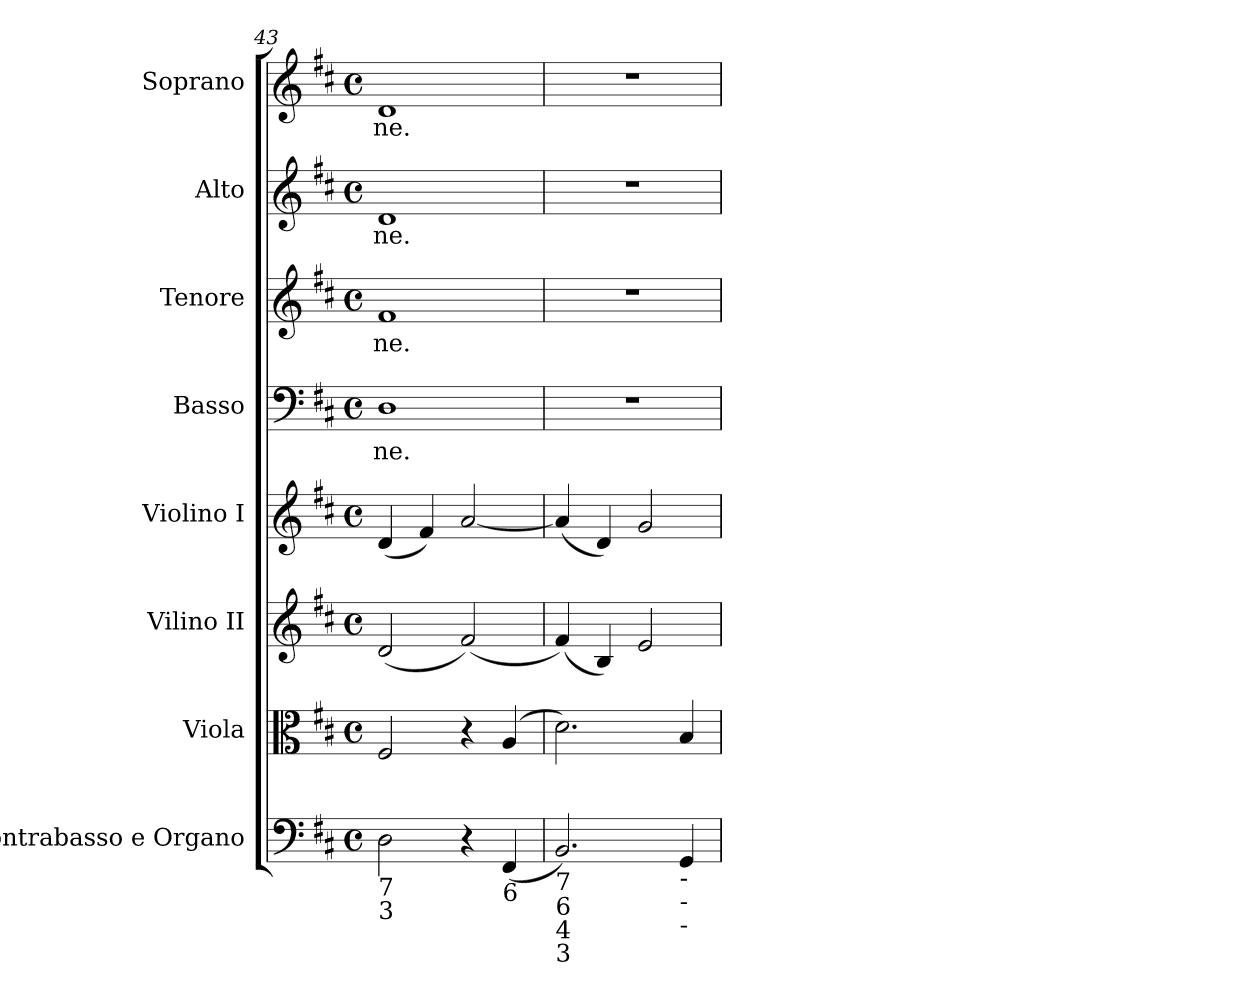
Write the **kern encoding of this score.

**kern	**kern	**kern	**kern	**kern	**text	**kern	**text	**kern	**text	**kern	**text
*part8	*part7	*part6	*part5	*part4	*part4	*part3	*part3	*part2	*part2	*part1	*part1
*staff8	*staff7	*staff6	*staff5	*staff4	*staff4	*staff3	*staff3	*staff2	*staff2	*staff1	*staff1
*I"Contrabasso e Organo	*I"Viola	*I"Vilino II	*I"Violino I	*I"Basso	*	*I"Tenore	*	*I"Alto	*	*I"Soprano	*
*I'Cb. e Org.	*I'Vla.	*I'Vl. II	*I'Vl. I	*I'B	*	*I'T	*	*I'A	*	*I'S	*
*clefF4	*clefC3	*clefG2	*clefG2	*clefF4	*	*clefG2	*	*clefG2	*	*clefG2	*
*k[f#c#]	*k[f#c#]	*k[f#c#]	*k[f#c#]	*k[f#c#]	*	*k[f#c#]	*	*k[f#c#]	*	*k[f#c#]	*
*D:	*D:	*D:	*D:	*D:	*	*D:	*	*D:	*	*D:	*
*M4/4	*M4/4	*M4/4	*M4/4	*M4/4	*	*M4/4	*	*M4/4	*	*M4/4	*
*met(c)	*met(c)	*met(c)	*met(c)	*met(c)	*	*met(c)	*	*met(c)	*	*met(c)	*
=43	=43	=43	=43	=43	=43	=43	=43	=43	=43	=43	=43
!LO:TX:b:t=7\n3	!	!	!	!	!	!	!	!	!	!	!
!	!	!	!	!	!LO:LY:b	!	!LO:LY:b	!	!LO:LY:b	!	!LO:LY:b
2D\	2F#/	(<2d/	(<4d/	1D	ne.	1f#	ne.	1d	ne.	1d	ne.
.	.	.	4f#/)	.	.	.	.	.	.	.	.
4r	4r	(<2f#/)	[2a/	.	.	.	.	.	.	.	.
!LO:TX:b:t=6	!	!	!	!	!	!	!	!	!	!	!
(<4FF#/	(4A/	.	.	.	.	.	.	.	.	.	.
=44	=44	=44	=44	=44	=44	=44	=44	=44	=44	=44	=44
!LO:TX:b:t=7	!	!	!	!	!	!	!	!	!	!	!
!LO:TX:b:t=6\n4\n3	!	!	!	!	!	!	!	!	!	!	!
2.BB/)	2.d\)	(<4f#/)	(<4a/]	1r	.	1r	.	1r	.	1r	.
.	.	4B/)	4d/)	.	.	.	.	.	.	.	.
.	.	2e/	2g/	.	.	.	.	.	.	.	.
!LO:TX:b:t=-\n-\n-	!	!	!	!	!	!	!	!	!	!	!
4GG/	4B/	.	.	.	.	.	.	.	.	.	.
=	=	=	=	=	=	=	=	=	=	=	=
*-	*-	*-	*-	*-	*-	*-	*-	*-	*-	*-	*-
